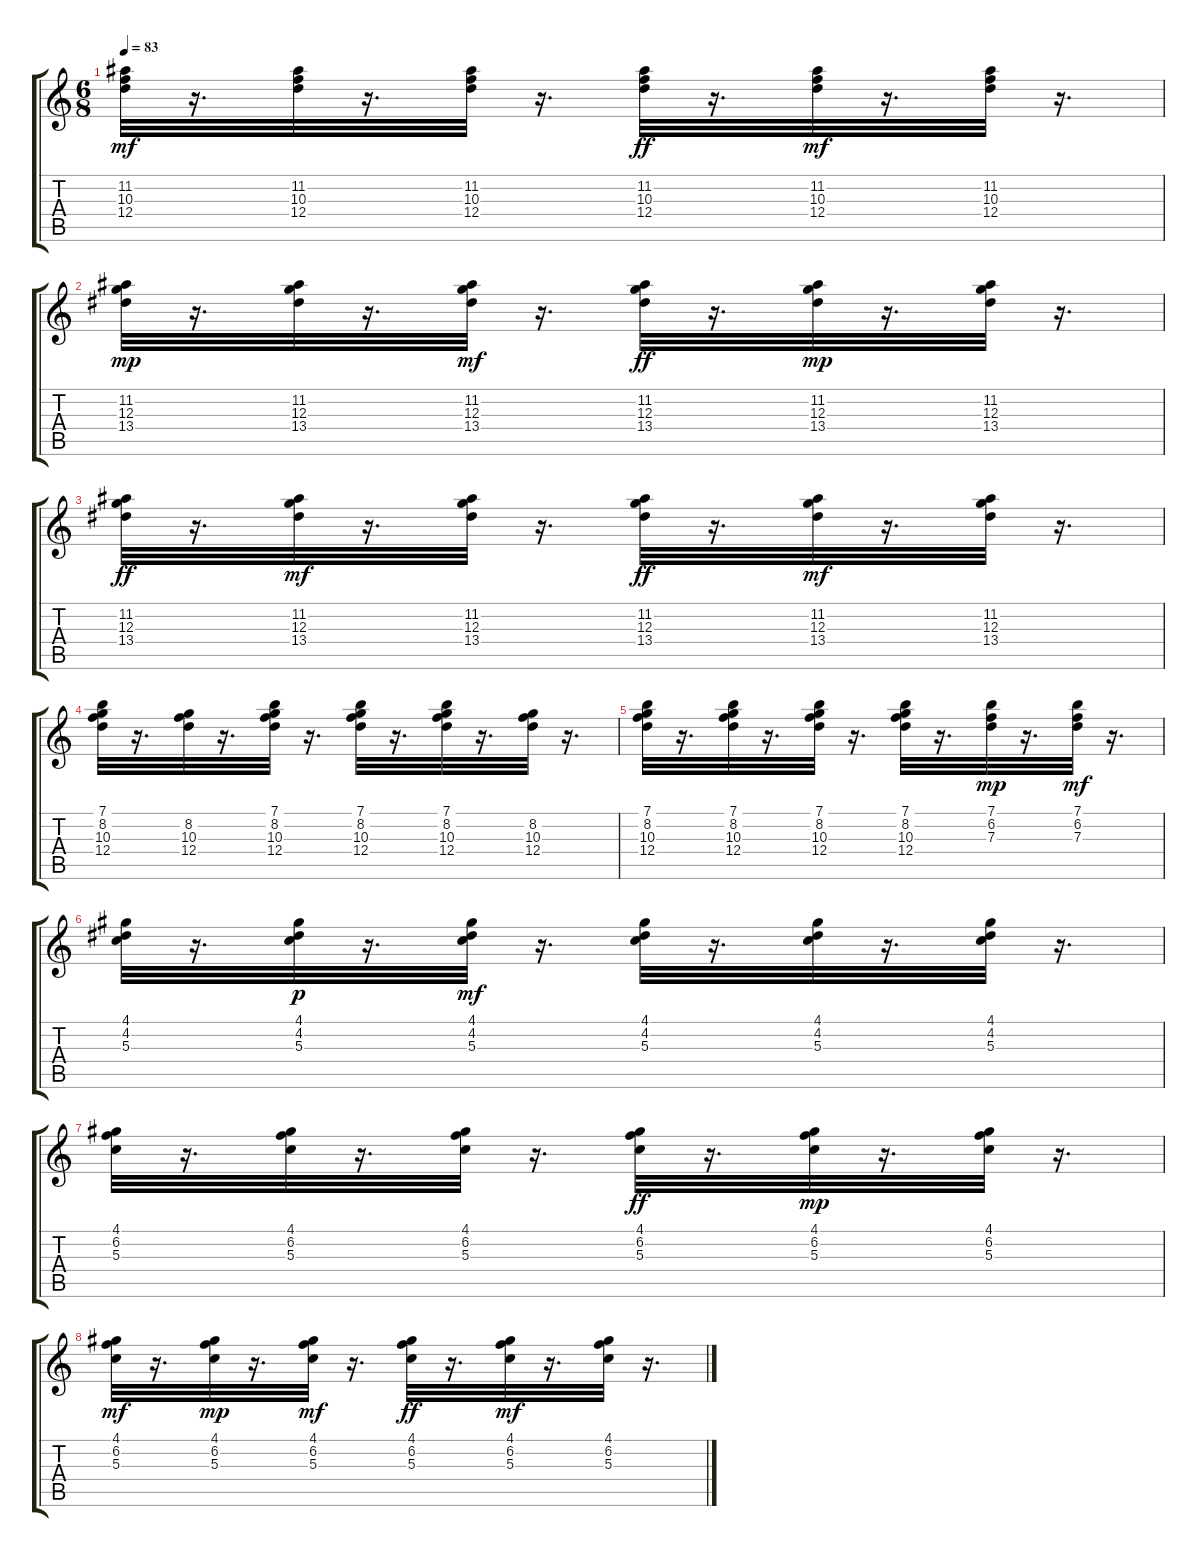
\track "" {instrument electricbassfinger}
\staff {score tabs}
\tuning (E4 B3 G3 D3 A2 E2) {hide}
\ts (6 8)
\tempo 83
\clef g2
\ks c
(11.2 10.3 12.4).32{dy mf} r.16{d} (11.2 10.3 12.4).32 r.16{d} (11.2 10.3 12.4).32 r.16{d} (11.2 10.3 12.4).32{dy ff} r.16{d} (11.2 10.3 12.4).32{dy mf} r.16{d} (11.2 10.3 12.4).32 r.16{d} |
(11.2 12.3 13.4).32{dy mp} r.16{d} (11.2 12.3 13.4).32 r.16{d} (11.2 12.3 13.4).32{dy mf} r.16{d} (11.2 12.3 13.4).32{dy ff} r.16{d} (11.2 12.3 13.4).32{dy mp} r.16{d} (11.2 12.3 13.4).32 r.16{d} |
(11.2 12.3 13.4).32{dy ff} r.16{d} (11.2 12.3 13.4).32{dy mf} r.16{d} (11.2 12.3 13.4).32 r.16{d} (11.2 12.3 13.4).32{dy ff} r.16{d} (11.2 12.3 13.4).32{dy mf} r.16{d} (11.2 12.3 13.4).32 r.16{d} |
(7.1 8.2 10.3 12.4).32 r.16{d} (8.2 10.3 12.4).32 r.16{d} (7.1 8.2 10.3 12.4).32 r.16{d} (7.1 8.2 10.3 12.4).32 r.16{d} (7.1 8.2 10.3 12.4).32 r.16{d} (8.2 10.3 12.4).32 r.16{d} |
(7.1 8.2 10.3 12.4).32 r.16{d} (7.1 8.2 10.3 12.4).32 r.16{d} (7.1 8.2 10.3 12.4).32 r.16{d} (7.1 8.2 10.3 12.4).32 r.16{d} (7.1 6.2 7.3).32{dy mp} r.16{d} (7.1 6.2 7.3).32{dy mf} r.16{d} |
(4.1 4.2 5.3).32 r.16{d} (4.1 4.2 5.3).32{dy p} r.16{d} (4.1 4.2 5.3).32{dy mf} r.16{d} (4.1 4.2 5.3).32 r.16{d} (4.1 4.2 5.3).32 r.16{d} (4.1 4.2 5.3).32 r.16{d} |
(4.1 6.2 5.3).32 r.16{d} (4.1 6.2 5.3).32 r.16{d} (4.1 6.2 5.3).32 r.16{d} (4.1 6.2 5.3).32{dy ff} r.16{d} (4.1 6.2 5.3).32{dy mp} r.16{d} (4.1 6.2 5.3).32 r.16{d} |
(4.1 6.2 5.3).32{dy mf} r.16{d} (4.1 6.2 5.3).32{dy mp} r.16{d} (4.1 6.2 5.3).32{dy mf} r.16{d} (4.1 6.2 5.3).32{dy ff} r.16{d} (4.1 6.2 5.3).32{dy mf} r.16{d} (4.1 6.2 5.3).32 r.16{d}
